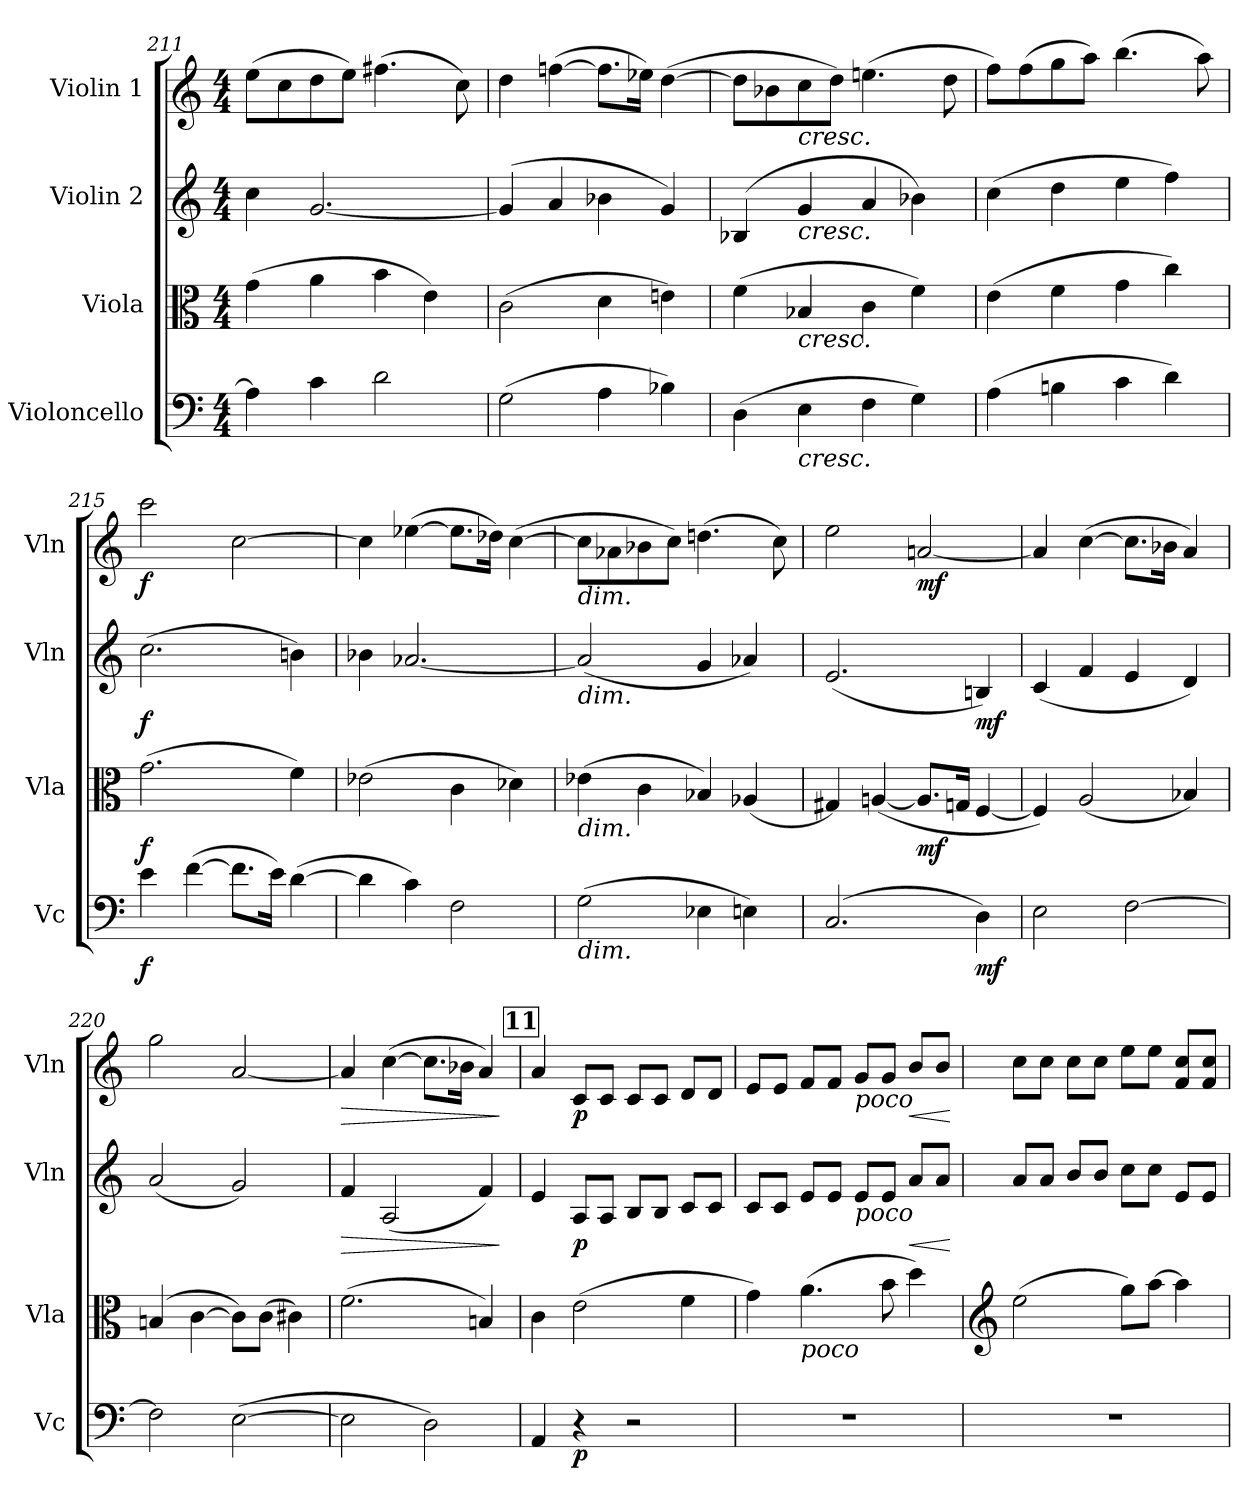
**kern	**dynam	**kern	**dynam	**kern	**dynam	**kern	**dynam
*part4	*part4	*part3	*part3	*part2	*part2	*part1	*part1
*staff4	*staff4	*staff3	*staff3	*staff2	*staff2	*staff1	*staff1
*I"Violoncello	*	*I"Viola	*	*I"Violin 2	*	*I"Violin 1	*
*I'Vc	*	*I'Vla	*	*I'Vln	*	*I'Vln	*
!!LO:LB:g=z
*clefF4	*	*clefC3	*	*clefG2	*	*clefG2	*
*k[]	*	*k[]	*	*k[]	*	*k[]	*
*M4/4	*	*M4/4	*	*M4/4	*	*M4/4	*
=211	=211	=211	=211	=211	=211	=211	=211
4A\]	.	(>4g\	.	4cc\	.	(>8ee\L	.
.	.	.	.	.	.	8cc\	.
4c\	.	4a\	.	[2.g/	.	8dd\	.
.	.	.	.	.	.	8ee\J)	.
2d\	.	4b\	.	.	.	(>4.ff#X\	.
.	.	4e\)	.	.	.	.	.
.	.	.	.	.	.	8cc\)	.
=212	=212	=212	=212	=212	=212	=212	=212
(>2G\	.	(>2c\	.	(>4g/]	.	4dd\	.
.	.	.	.	4a/	.	(>[4ffn\	.
4A\	.	4d\	.	4b-X\	.	8.ff\L]	.
.	.	.	.	.	.	16ee-X\Jk)	.
4B-X\)	.	4eni\)	.	4g/)	.	(>[4dd\	.
=213	=213	=213	=213	=213	=213	=213	=213
(>4D\	.	(>4f\	.	(>4B-X/	.	8dd\L]	.
.	.	.	.	.	.	8b-X\	.
!	!	!	!	!	!	!LO:TX:b:i:t=cresc.	!
!	!	!	!	!LO:TX:b:i:t=cresc.	!	!	!
!	!	!LO:TX:b:i:t=cresc.	!	!	!	!	!
!LO:TX:b:i:t=cresc.	!	!	!	!	!	!	!
4E\	.	4B-X/	.	4g/	.	8cc\	.
.	.	.	.	.	.	8dd\J)	.
4F\	.	4c\	.	4a/	.	(>4.een\	.
4G\)	.	4f\)	.	4b-X\)	.	.	.
.	.	.	.	.	.	8dd\	.
=214	=214	=214	=214	=214	=214	=214	=214
(>4A\	.	(>4e\	.	(>4cc\	.	8ff\L)	.
.	.	.	.	.	.	(>8ff\	.
4Bni\	.	4f\	.	4dd\	.	8gg\	.
.	.	.	.	.	.	8aa\J)	.
4c\	.	4g\	.	4ee\	.	(>4.bb\	.
4d\)	.	4cc\)	.	4ff\)	.	.	.
.	.	.	.	.	.	8aa\)	.
!!LO:LB:g=z
=215	=215	=215	=215	=215	=215	=215	=215
!	!LO:DY:b	!	!LO:DY:b	!	!LO:DY:b	!	!LO:DY:b
4e\	f	(>2.g\	f	(>2.cc\	f	2ccc\	f
(>[4f\	.	.	.	.	.	.	.
8.f\L]	.	.	.	.	.	[2cc\	.
16e\Jk)	.	.	.	.	.	.	.
(>[4d\	.	4f\)	.	4bni\)	.	.	.
=216	=216	=216	=216	=216	=216	=216	=216
4d\]	.	(>2e-X\	.	4b-X\	.	4cc\]	.
4c\)	.	.	.	[2.a-X/	.	(>[4ee-X\	.
2F\	.	4c\	.	.	.	8.ee-\L]	.
.	.	.	.	.	.	16dd-X\Jk)	.
.	.	4d-X\)	.	.	.	(>[4cc\	.
=217	=217	=217	=217	=217	=217	=217	=217
!	!	!	!	!	!	!LO:TX:b:i:t=dim.	!
!	!	!	!	!LO:TX:b:i:t=dim.	!	!	!
!	!	!LO:TX:b:i:t=dim.	!	!	!	!	!
!LO:TX:b:i:t=dim.	!	!	!	!	!	!	!
(>2G\	.	(>4e-X\	.	(<2a-/]	.	8cc\L]	.
.	.	.	.	.	.	8a-X\	.
.	.	4c\	.	.	.	8b-X\	.
.	.	.	.	.	.	8cc\J)	.
4E-X\	.	4B-X/)	.	4g/	.	(>4.ddn\	.
4En\)	.	[4A-X/	.	4a-X/)	.	.	.
.	.	.	.	.	.	8cc\)	.
=218	=218	=218	=218	=218	=218	=218	=218
(>2.C/	.	4G#X/]	.	(<2.e/	.	2ee\	.
.	.	(<[4An/	.	.	.	.	.
!	!	!	!LO:DY:b	!	!	!	!LO:DY:b
.	.	8.A/L]	mf	.	.	[2an/	mf
.	.	16Gn/Jk	.	.	.	.	.
!	!LO:DY:b	!	!	!	!LO:DY:b	!	!
4D\)	mf	[4F/	.	4Bn/)	mf	.	.
!!LO:LB:g=z
=219	=219	=219	=219	=219	=219	=219	=219
2E\	.	4F/])	.	(<4c/	.	4a/]	.
.	.	(<2A/	.	4f/	.	(>[4cc\	.
[2F\	.	.	.	4e/	.	8.cc\L]	.
.	.	.	.	.	.	16b-X\Jk	.
.	.	4B-X/)	.	4d/)	.	4a/)	.
=220	=220	=220	=220	=220	=220	=220	=220
2F\]	.	(>4Bn/	.	(<2a/	.	2gg\	.
.	.	[4c\	.	.	.	.	.
(>[2E\	.	8c\L])	.	2g/)	.	[2a/	.
.	.	(>8c\J	.	.	.	.	.
.	.	4c#X\)	.	.	.	.	.
=221	=221	=221	=221	=221	=221	=221	=221
!	!	!	!	!	!LO:HP:b	!	!LO:HP:b
2E\]	.	(>2.f\	.	4f/	>	4a/]	>
.	.	.	.	(<2A/	.	(>[4cc\	.
2D\)	.	.	.	.	.	8.cc\L]	.
.	.	.	.	.	.	16b-X\Jk	.
.	.	4Bni/)	.	4f/)	.	4a/)	.
.	.	.	.	.	]	.	]
!!LO:REH:place=s1:a:B:fs=14:t=11
=222	=222	=222	=222	=222	=222	=222	=222
4AA/	.	4c\	.	4e/	.	4a/	.
!	!LO:DY:b	!	!LO:DY:b	!	!LO:DY:b	!	!LO:DY:b
4r	p	(>2e\	other-dynamics	8A/L	p	8c/L	p
.	.	.	.	8A/J	.	8c/J	.
2r	.	.	.	8B/L	.	8c/L	.
.	.	.	.	8B/J	.	8c/J	.
.	.	4f\	.	8c/L	.	8d/L	.
.	.	.	.	8c/J	.	8d/J	.
!!LO:LB:g=z
=223	=223	=223	=223	=223	=223	=223	=223
1r	.	4g\)	.	8c/L	.	8e/L	.
.	.	.	.	8c/J	.	8e/J	.
!	!	!LO:TX:b:i:t=poco	!	!	!	!	!
.	.	(>4.a\	.	8e/L	.	8f/L	.
.	.	.	.	8e/J	.	8f/J	.
!	!	!	!	!	!	!LO:TX:b:i:t=poco	!
!	!	!	!	!LO:TX:b:i:t=poco	!	!	!
.	.	.	.	8e/L	.	8g/L	.
.	.	8b\	.	8e/J	.	8g/J	.
!	!	!	!	!	!LO:HP:b	!	!LO:HP:b
.	.	4dd\)	.	8a/L	<	8b/L	<
.	.	.	.	8a/J	.	8b/J	.
.	.	.	.	.	[	.	[
=224	=224	=224	=224	=224	=224	=224	=224
*	*	*clefG2	*	*	*	*	*
1r	.	(>2ee\	.	8a/L	.	8cc\L	.
.	.	.	.	8a/J	.	8cc\J	.
.	.	.	.	8b/L	.	8cc\L	.
.	.	.	.	8b/J	.	8cc\J	.
.	.	8gg\L)	.	8cc\L	.	8ee\L	.
.	.	[8aa\J	.	8cc\J	.	8ee\J	.
.	.	4aa\]	.	8e/L	.	8f/ 8cc/L	.
.	.	.	.	8e/J	.	8f/ 8cc/J	.
=	=	=	=	=	=	=	=
*-	*-	*-	*-	*-	*-	*-	*-
